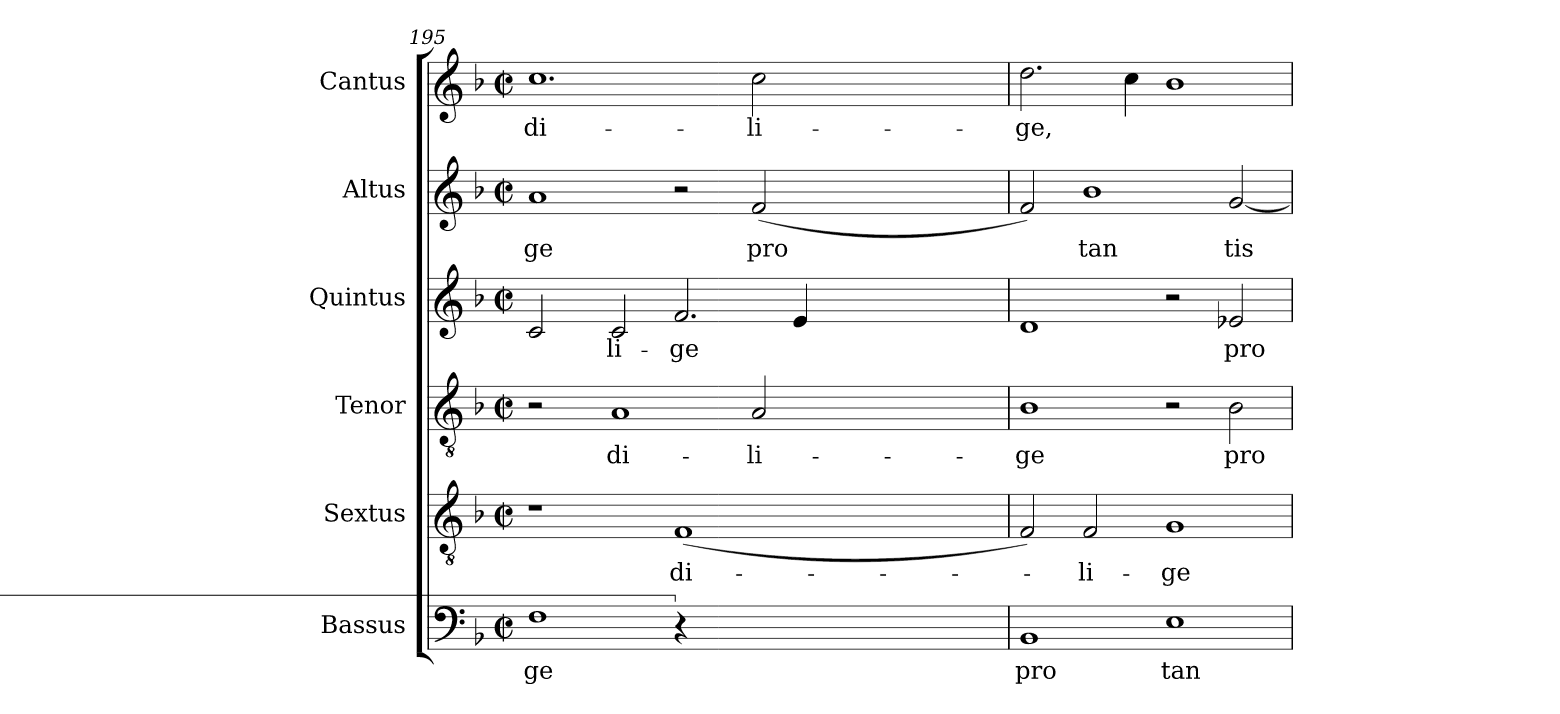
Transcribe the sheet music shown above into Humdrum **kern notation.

**kern	**text	**kern	**text	**kern	**text	**kern	**text	**kern	**text	**kern	**text
*part6	*part6	*part5	*part5	*part4	*part4	*part3	*part3	*part2	*part2	*part1	*part1
*staff6	*staff6	*staff5	*staff5	*staff4	*staff4	*staff3	*staff3	*staff2	*staff2	*staff1	*staff1
*I"Bassus	*	*I"Sextus	*	*I"Tenor	*	*I"Quintus	*	*I"Altus	*	*I"Cantus	*
*I'Bassus	*	*I'Sextus	*	*I'Tenor	*	*I'Quintus	*	*I'Altus	*	*I'Cantus	*
!!LO:PB:g=z
*clefF4	*	*clefGv2	*	*clefGv2	*	*clefG2	*	*clefG2	*	*clefG2	*
*k[b-]	*	*k[b-]	*	*k[b-]	*	*k[b-]	*	*k[b-]	*	*k[b-]	*
*F:	*	*F:	*	*F:	*	*F:	*	*F:	*	*F:	*
*M2/2	*	*M2/2	*	*M2/2	*	*M2/2	*	*M2/2	*	*M2/2	*
*met(c|)	*	*met(c|)	*	*met(c|)	*	*met(c|)	*	*met(c|)	*	*met(c|)	*
=195	=195	=195	=195	=195	=195	=195	=195	=195	=195	=195	=195
!	!LO:LY:b:cj	!	!	!	!	!	!	!	!LO:LY:b:cj	!	!LO:LY:b:cj
*	*	*	*	*^	*	*	*	*	*	*	*
1F	ge	1r	.	2r	16ryy	.	2c/	.	1a	ge	1.cc	di-
.	.	.	.	.	64ryy	.	.	.	.	.	.	.
.	.	.	.	.	1ryy	.	.	.	.	.	.	.
!	!	!	!	!	!	!LO:LY:b:cj	!	!LO:LY:b:cj	!	!	!	!
.	.	.	.	1A	.	di-	2c/	li-	.	.	.	.
!LO:N:vis=1	!	!	!LO:LY:b:cj	!	!	!	!	!LO:LY:b:cj	!	!	!	!
4%9r	.	(<1F	di-	.	.	.	2.f/	-ge	2r	.	.	.
.	.	.	.	.	1ryy	.	.	.	.	.	.	.
!	!	!	!	!	!	!LO:LY:b:cj	!	!	!	!LO:LY:b	!	!LO:LY:b:cj
.	.	.	.	2A/	.	-li-	.	.	(<2f/	pro	2cc\	-li-
.	.	.	.	.	.	.	4e/	.	.	.	.	.
.	.	1ryy	.	1ryy	.	.	1ryy	.	1ryy	.	1ryy	.
.	.	.	.	.	1ryy	.	.	.	.	.	.	.
.	.	4ryy	.	4ryy	.	.	4ryy	.	4ryy	.	4ryy	.
.	.	.	.	.	8ryy	.	.	.	.	.	.	.
.	.	.	.	.	32.ryy	.	.	.	.	.	.	.
=196	=196	=196	=196	=196	=196	=196	=196	=196	=196	=196	=196	=196
!	!LO:LY:b:cj	!	!	!	!	!LO:LY:b:cj	!	!	!	!	!	!LO:LY:b
*	*	*	*	*v	*v	*	*	*	*	*	*	*
1BB-	pro	2F/)	.	1B-	-ge	1d	.	2f/)	.	2.dd\	-ge,
!	!	!	!LO:LY:b:cj	!	!	!	!	!	!LO:LY:b:cj	!	!
.	.	2F/	-li-	.	.	.	.	1b-	tan	.	.
.	.	.	.	.	.	.	.	.	.	4cc\	.
!	!LO:LY:b:cj	!	!LO:LY:b:cj	!	!	!	!	!	!	!	!
1E	tan	1G	-ge	2r	.	2r	.	.	.	1b-	.
!	!	!	!	!	!LO:LY:b:cj	!	!LO:LY:b:cj	!	!LO:LY:b:cj	!	!
.	.	.	.	2B-\	pro	2e-X/	pro	[<2g/	tis	.	.
=	=	=	=	=	=	=	=	=	=	=	=
*-	*-	*-	*-	*-	*-	*-	*-	*-	*-	*-	*-
